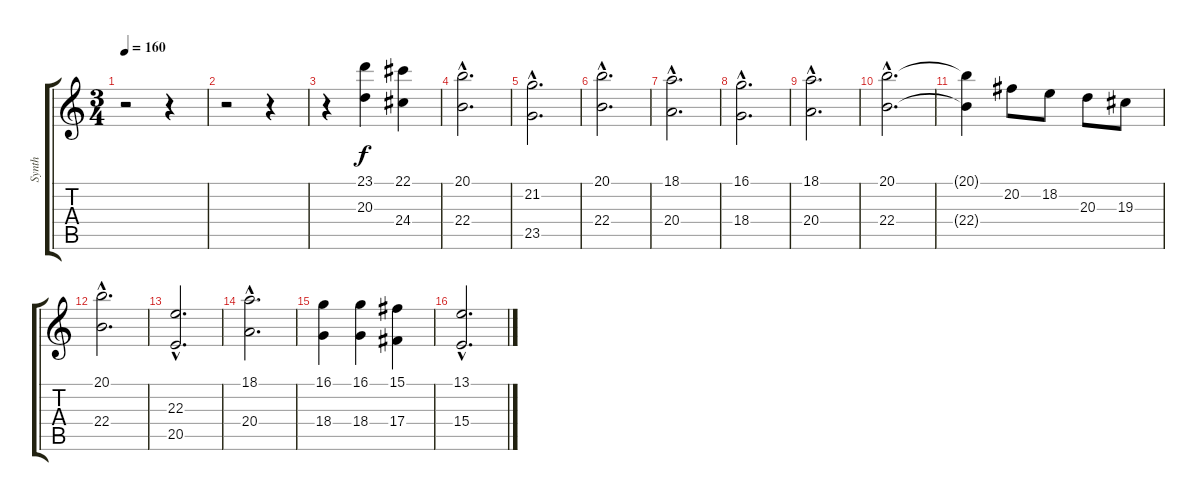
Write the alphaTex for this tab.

\track ("Synth" "Synth") {instrument synthstrings1}
\staff {score tabs}
\tuning (Eb4 Bb3 Gb3 Db3 Ab2 Eb2) {hide}
\ts (3 4)
\tempo 160
\clef g2
\ks c
r.2{dy f} r.4 |
r.2 r.4 |
r.4{instrument stringensemble1} (23.1 20.3).4 (22.1 24.4).4 |
(20.1{hac} 22.4{hac}).2{d} |
(21.2{hac} 23.5{hac}).2{d} |
(20.1{hac} 22.4{hac}).2{d} |
(18.1{hac} 20.4{hac}).2{d} |
(16.1{hac} 18.4{hac}).2{d} |
(18.1{hac} 20.4{hac}).2{d} |
(20.1{hac} 22.4{hac}).2{d} |
(20.1{t} 22.4{t}).4 20.2.8 18.2.8 20.3.8 19.3.8 |
(20.1{hac} 22.4{hac}).2{d} |
(22.3{hac} 20.5{hac}).2{d} |
(18.1{hac} 20.4{hac}).2{d} |
(16.1 18.4).4 (16.1 18.4).4 (15.1 17.4).4 |
(13.1{hac} 15.4{hac}).2{d}
